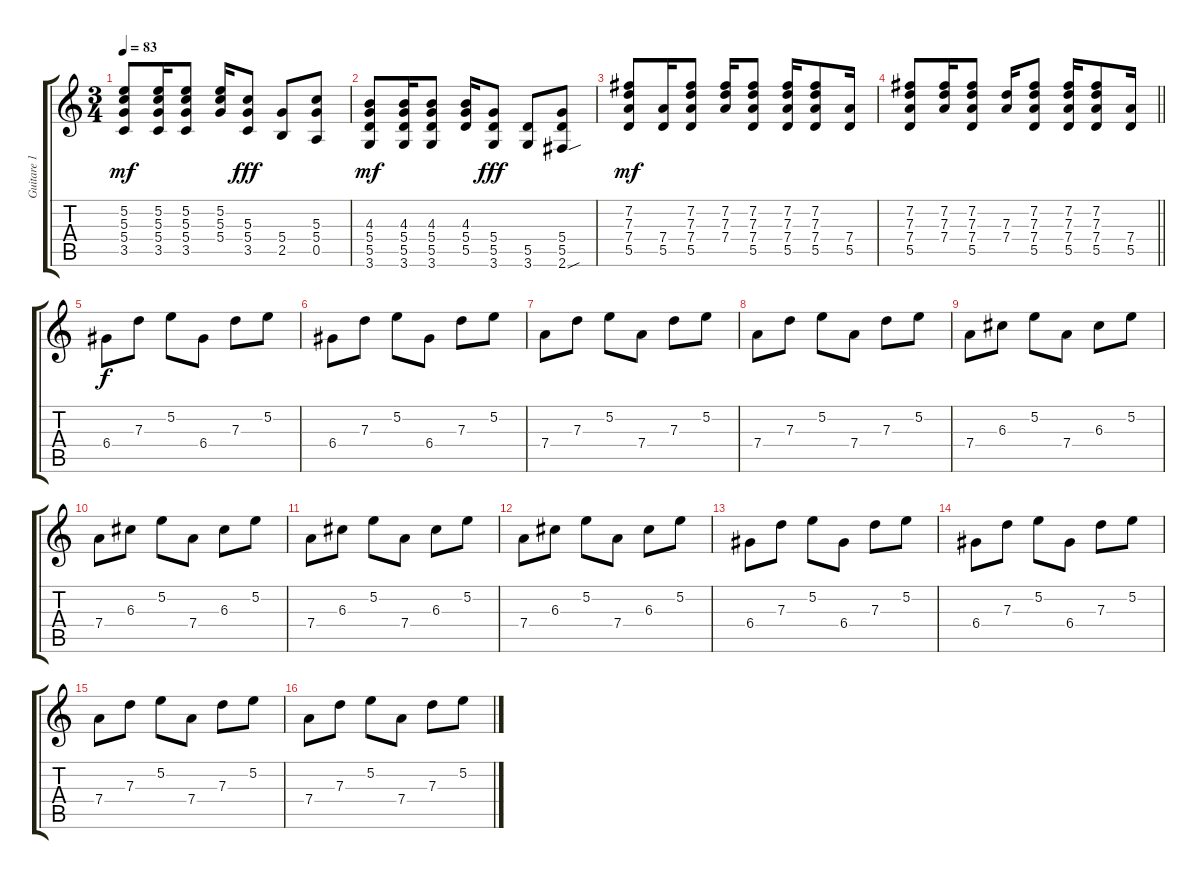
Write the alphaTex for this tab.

\track ("Guitare 1" "Guitare 1") {instrument electricguitarclean}
\staff {score tabs}
\tuning (E4 B3 G3 D3 A2 E2) {hide}
\ts (3 4)
\tempo 83
\clef g2
\ks c
(5.2 5.3 5.4 3.5).8{dy mf} (5.2 5.3 5.4 3.5).16 (5.2 5.3 5.4 3.5).8 (5.2 5.3 5.4).16 (5.3 5.4 3.5).8{dy fff} (5.4 2.5).8 (5.3 5.4 0.5).8 |
(4.3 5.4 5.5 3.6).8{dy mf} (4.3 5.4 5.5 3.6).16 (4.3 5.4 5.5 3.6).8 (4.3 5.4 5.5).16 (5.4 5.5 3.6).8{dy fff} (5.5 3.6).8 (5.4 5.5 2.6{sou}).8 |
(7.2 7.3 7.4 5.5).8{dy mf} (7.4 5.5).16 (7.2 7.3 7.4 5.5).8 (7.2 7.3 7.4).16 (7.2 7.3 7.4 5.5).8 (7.2 7.3 7.4 5.5).16 (7.2 7.3 7.4 5.5).8 (7.4 5.5).16 |
\barLineRight lightlight
(7.2 7.3 7.4 5.5).8 (7.2 7.3 7.4).16 (7.2 7.3 7.4 5.5).8 (7.3 7.4).16 (7.2 7.3 7.4 5.5).8 (7.2 7.3 7.4 5.5).16 (7.2 7.3 7.4 5.5).8 (7.4 5.5).16 |
\section ("" "")
6.4.8{dy f volume 10 instrument electricguitarjazz} 7.3.8 5.2.8 6.4.8 7.3.8 5.2.8 |
6.4.8 7.3.8 5.2.8 6.4.8 7.3.8 5.2.8 |
7.4.8 7.3.8 5.2.8 7.4.8 7.3.8 5.2.8 |
7.4.8 7.3.8 5.2.8 7.4.8 7.3.8 5.2.8 |
7.4.8 6.3.8 5.2.8 7.4.8 6.3.8 5.2.8 |
7.4.8 6.3.8 5.2.8 7.4.8 6.3.8 5.2.8 |
7.4.8 6.3.8 5.2.8 7.4.8 6.3.8 5.2.8 |
7.4.8 6.3.8 5.2.8 7.4.8 6.3.8 5.2.8 |
6.4.8 7.3.8 5.2.8 6.4.8 7.3.8 5.2.8 |
6.4.8 7.3.8 5.2.8 6.4.8 7.3.8 5.2.8 |
7.4.8 7.3.8 5.2.8 7.4.8 7.3.8 5.2.8 |
7.4.8 7.3.8 5.2.8 7.4.8 7.3.8 5.2.8
